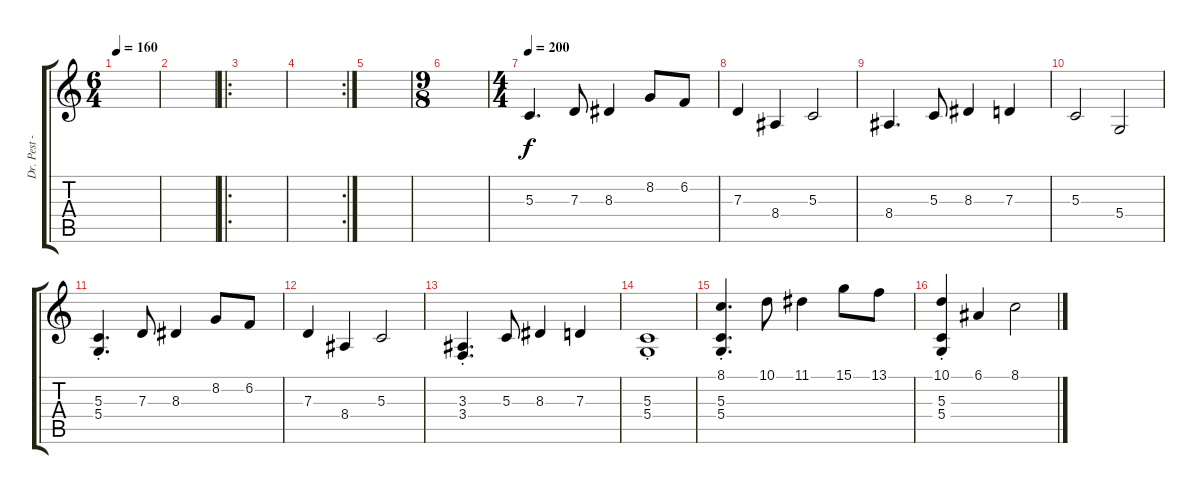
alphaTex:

\track ("Dr. Pest - Synth" "Dr. Pest -") {instrument tremolostrings}
\staff {score tabs}
\tuning (E4 B3 G3 D3 A2 E2) {hide}
\ts (6 4)
\tempo 160
\clef g2
\ks c
|
|
\ro
|
\rc 2
|
|
\ts (9 8)
|
\ts (4 4)
\tempo 200
5.3.4{d} 7.3.8 8.3.4 8.2.8 6.2.8 |
7.3.4 8.4.4 5.3.2 |
8.4.4{d} 5.3.8 8.3.4 7.3.4 |
5.3.2 5.4.2 |
(5.3 5.4{st}).4{d} 7.3.8 8.3.4 8.2.8 6.2.8 |
7.3.4 8.4.4 5.3.2 |
(3.3 3.4{st}).4{d} 5.3.8 8.3.4 7.3.4 |
(5.3 5.4{st}).1 |
(8.1 5.3{st} 5.4{st}).4{d} 10.1.8 11.1.4 15.1.8 13.1.8 |
(10.1 5.3{st} 5.4{st}).4 6.1.4 8.1.2
